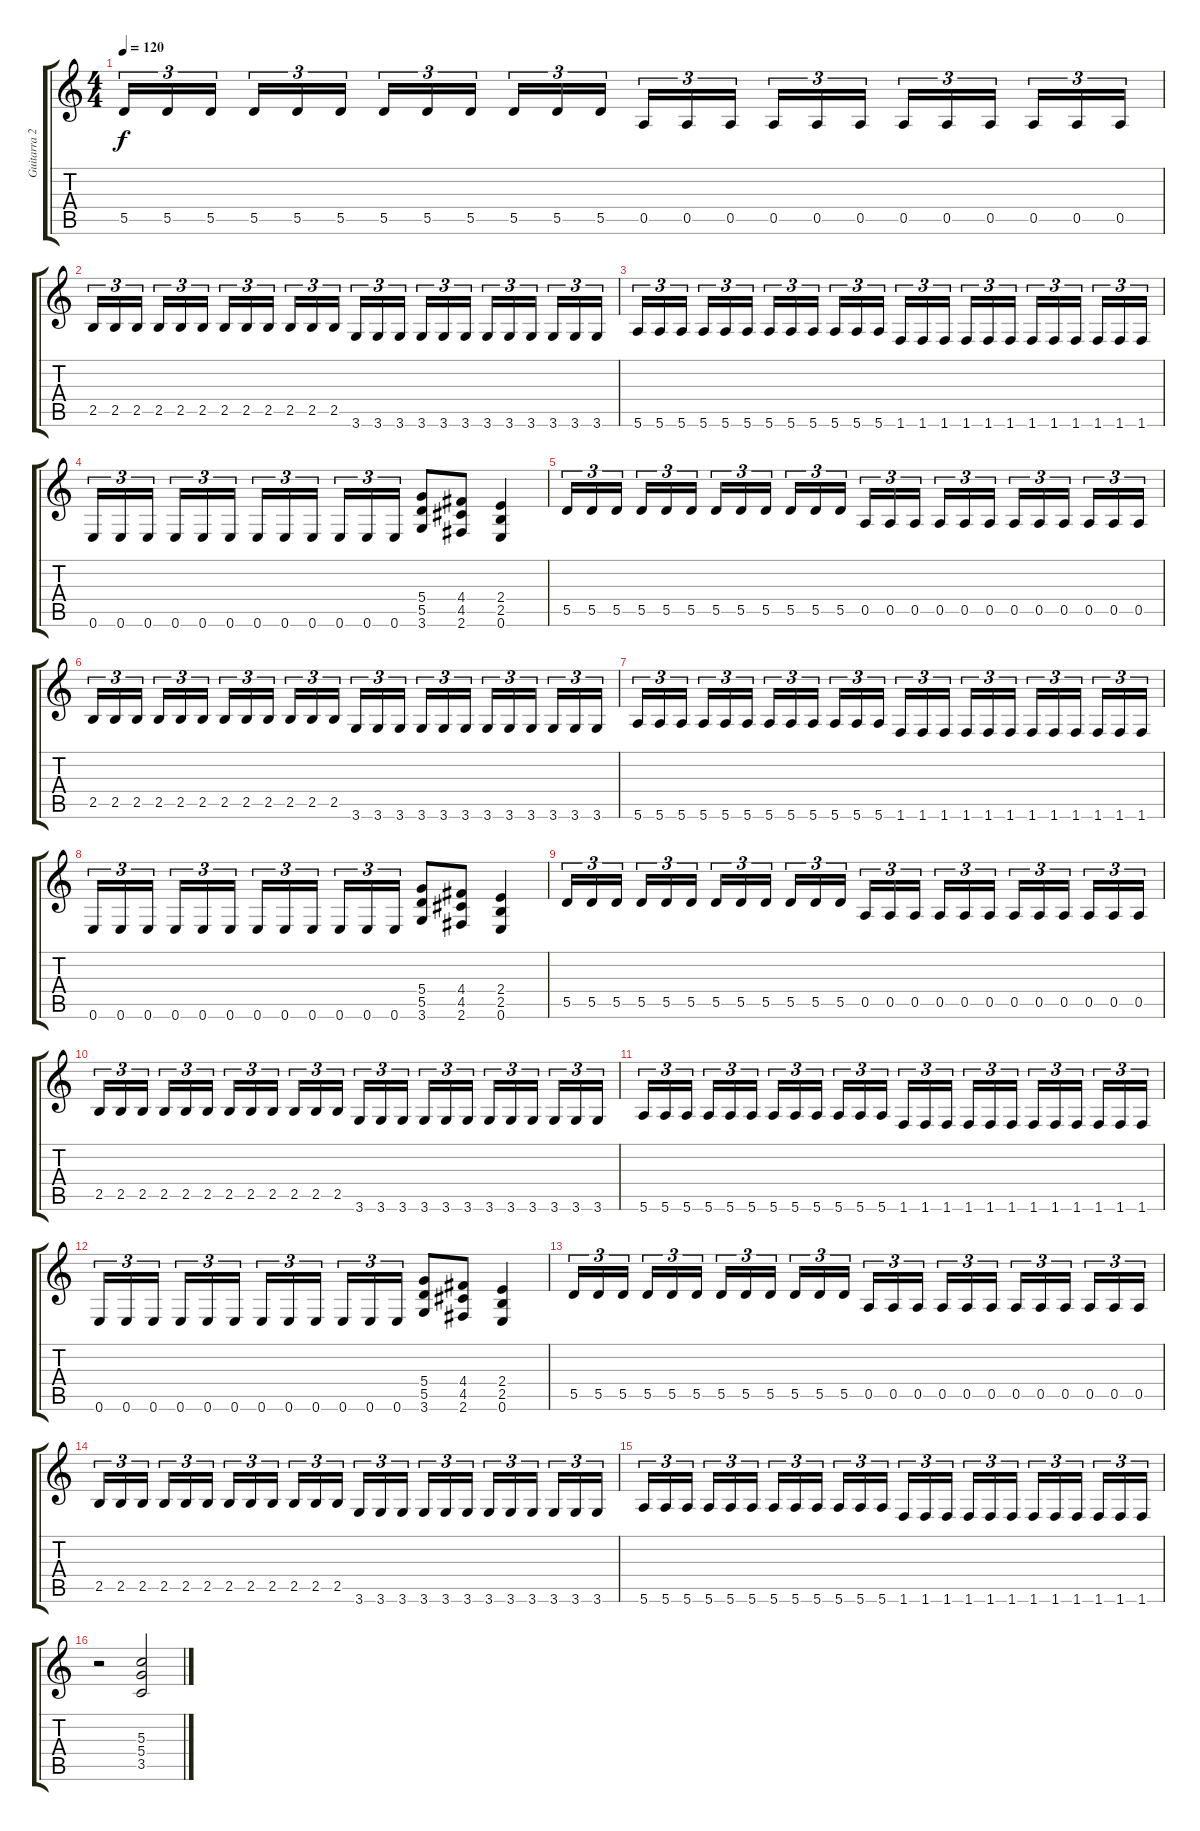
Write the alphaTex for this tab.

\track ("Guitarra 2" "Guitarra 2") {instrument distortionguitar}
\staff {score tabs}
\tuning (E4 B3 G3 D3 A2 E2) {hide}
\ts (4 4)
\tempo 120
\clef g2
\ks c
5.5.16{tu (3 2) dy f} 5.5.16{tu (3 2)} 5.5.16{tu (3 2)} 5.5.16{tu (3 2)} 5.5.16{tu (3 2)} 5.5.16{tu (3 2)} 5.5.16{tu (3 2)} 5.5.16{tu (3 2)} 5.5.16{tu (3 2)} 5.5.16{tu (3 2)} 5.5.16{tu (3 2)} 5.5.16{tu (3 2)} 0.5.16{tu (3 2)} 0.5.16{tu (3 2)} 0.5.16{tu (3 2)} 0.5.16{tu (3 2)} 0.5.16{tu (3 2)} 0.5.16{tu (3 2)} 0.5.16{tu (3 2)} 0.5.16{tu (3 2)} 0.5.16{tu (3 2)} 0.5.16{tu (3 2)} 0.5.16{tu (3 2)} 0.5.16{tu (3 2)} |
2.5.16{tu (3 2)} 2.5.16{tu (3 2)} 2.5.16{tu (3 2)} 2.5.16{tu (3 2)} 2.5.16{tu (3 2)} 2.5.16{tu (3 2)} 2.5.16{tu (3 2)} 2.5.16{tu (3 2)} 2.5.16{tu (3 2)} 2.5.16{tu (3 2)} 2.5.16{tu (3 2)} 2.5.16{tu (3 2)} 3.6.16{tu (3 2)} 3.6.16{tu (3 2)} 3.6.16{tu (3 2)} 3.6.16{tu (3 2)} 3.6.16{tu (3 2)} 3.6.16{tu (3 2)} 3.6.16{tu (3 2)} 3.6.16{tu (3 2)} 3.6.16{tu (3 2)} 3.6.16{tu (3 2)} 3.6.16{tu (3 2)} 3.6.16{tu (3 2)} |
5.6.16{tu (3 2)} 5.6.16{tu (3 2)} 5.6.16{tu (3 2)} 5.6.16{tu (3 2)} 5.6.16{tu (3 2)} 5.6.16{tu (3 2)} 5.6.16{tu (3 2)} 5.6.16{tu (3 2)} 5.6.16{tu (3 2)} 5.6.16{tu (3 2)} 5.6.16{tu (3 2)} 5.6.16{tu (3 2)} 1.6.16{tu (3 2)} 1.6.16{tu (3 2)} 1.6.16{tu (3 2)} 1.6.16{tu (3 2)} 1.6.16{tu (3 2)} 1.6.16{tu (3 2)} 1.6.16{tu (3 2)} 1.6.16{tu (3 2)} 1.6.16{tu (3 2)} 1.6.16{tu (3 2)} 1.6.16{tu (3 2)} 1.6.16{tu (3 2)} |
0.6.16{tu (3 2)} 0.6.16{tu (3 2)} 0.6.16{tu (3 2)} 0.6.16{tu (3 2)} 0.6.16{tu (3 2)} 0.6.16{tu (3 2)} 0.6.16{tu (3 2)} 0.6.16{tu (3 2)} 0.6.16{tu (3 2)} 0.6.16{tu (3 2)} 0.6.16{tu (3 2)} 0.6.16{tu (3 2)} (5.4 5.5 3.6).8 (4.4 4.5 2.6).8 (2.4 2.5 0.6).4 |
5.5.16{tu (3 2)} 5.5.16{tu (3 2)} 5.5.16{tu (3 2)} 5.5.16{tu (3 2)} 5.5.16{tu (3 2)} 5.5.16{tu (3 2)} 5.5.16{tu (3 2)} 5.5.16{tu (3 2)} 5.5.16{tu (3 2)} 5.5.16{tu (3 2)} 5.5.16{tu (3 2)} 5.5.16{tu (3 2)} 0.5.16{tu (3 2)} 0.5.16{tu (3 2)} 0.5.16{tu (3 2)} 0.5.16{tu (3 2)} 0.5.16{tu (3 2)} 0.5.16{tu (3 2)} 0.5.16{tu (3 2)} 0.5.16{tu (3 2)} 0.5.16{tu (3 2)} 0.5.16{tu (3 2)} 0.5.16{tu (3 2)} 0.5.16{tu (3 2)} |
2.5.16{tu (3 2)} 2.5.16{tu (3 2)} 2.5.16{tu (3 2)} 2.5.16{tu (3 2)} 2.5.16{tu (3 2)} 2.5.16{tu (3 2)} 2.5.16{tu (3 2)} 2.5.16{tu (3 2)} 2.5.16{tu (3 2)} 2.5.16{tu (3 2)} 2.5.16{tu (3 2)} 2.5.16{tu (3 2)} 3.6.16{tu (3 2)} 3.6.16{tu (3 2)} 3.6.16{tu (3 2)} 3.6.16{tu (3 2)} 3.6.16{tu (3 2)} 3.6.16{tu (3 2)} 3.6.16{tu (3 2)} 3.6.16{tu (3 2)} 3.6.16{tu (3 2)} 3.6.16{tu (3 2)} 3.6.16{tu (3 2)} 3.6.16{tu (3 2)} |
5.6.16{tu (3 2)} 5.6.16{tu (3 2)} 5.6.16{tu (3 2)} 5.6.16{tu (3 2)} 5.6.16{tu (3 2)} 5.6.16{tu (3 2)} 5.6.16{tu (3 2)} 5.6.16{tu (3 2)} 5.6.16{tu (3 2)} 5.6.16{tu (3 2)} 5.6.16{tu (3 2)} 5.6.16{tu (3 2)} 1.6.16{tu (3 2)} 1.6.16{tu (3 2)} 1.6.16{tu (3 2)} 1.6.16{tu (3 2)} 1.6.16{tu (3 2)} 1.6.16{tu (3 2)} 1.6.16{tu (3 2)} 1.6.16{tu (3 2)} 1.6.16{tu (3 2)} 1.6.16{tu (3 2)} 1.6.16{tu (3 2)} 1.6.16{tu (3 2)} |
0.6.16{tu (3 2)} 0.6.16{tu (3 2)} 0.6.16{tu (3 2)} 0.6.16{tu (3 2)} 0.6.16{tu (3 2)} 0.6.16{tu (3 2)} 0.6.16{tu (3 2)} 0.6.16{tu (3 2)} 0.6.16{tu (3 2)} 0.6.16{tu (3 2)} 0.6.16{tu (3 2)} 0.6.16{tu (3 2)} (5.4 5.5 3.6).8 (4.4 4.5 2.6).8 (2.4 2.5 0.6).4 |
5.5.16{tu (3 2)} 5.5.16{tu (3 2)} 5.5.16{tu (3 2)} 5.5.16{tu (3 2)} 5.5.16{tu (3 2)} 5.5.16{tu (3 2)} 5.5.16{tu (3 2)} 5.5.16{tu (3 2)} 5.5.16{tu (3 2)} 5.5.16{tu (3 2)} 5.5.16{tu (3 2)} 5.5.16{tu (3 2)} 0.5.16{tu (3 2)} 0.5.16{tu (3 2)} 0.5.16{tu (3 2)} 0.5.16{tu (3 2)} 0.5.16{tu (3 2)} 0.5.16{tu (3 2)} 0.5.16{tu (3 2)} 0.5.16{tu (3 2)} 0.5.16{tu (3 2)} 0.5.16{tu (3 2)} 0.5.16{tu (3 2)} 0.5.16{tu (3 2)} |
2.5.16{tu (3 2)} 2.5.16{tu (3 2)} 2.5.16{tu (3 2)} 2.5.16{tu (3 2)} 2.5.16{tu (3 2)} 2.5.16{tu (3 2)} 2.5.16{tu (3 2)} 2.5.16{tu (3 2)} 2.5.16{tu (3 2)} 2.5.16{tu (3 2)} 2.5.16{tu (3 2)} 2.5.16{tu (3 2)} 3.6.16{tu (3 2)} 3.6.16{tu (3 2)} 3.6.16{tu (3 2)} 3.6.16{tu (3 2)} 3.6.16{tu (3 2)} 3.6.16{tu (3 2)} 3.6.16{tu (3 2)} 3.6.16{tu (3 2)} 3.6.16{tu (3 2)} 3.6.16{tu (3 2)} 3.6.16{tu (3 2)} 3.6.16{tu (3 2)} |
5.6.16{tu (3 2)} 5.6.16{tu (3 2)} 5.6.16{tu (3 2)} 5.6.16{tu (3 2)} 5.6.16{tu (3 2)} 5.6.16{tu (3 2)} 5.6.16{tu (3 2)} 5.6.16{tu (3 2)} 5.6.16{tu (3 2)} 5.6.16{tu (3 2)} 5.6.16{tu (3 2)} 5.6.16{tu (3 2)} 1.6.16{tu (3 2)} 1.6.16{tu (3 2)} 1.6.16{tu (3 2)} 1.6.16{tu (3 2)} 1.6.16{tu (3 2)} 1.6.16{tu (3 2)} 1.6.16{tu (3 2)} 1.6.16{tu (3 2)} 1.6.16{tu (3 2)} 1.6.16{tu (3 2)} 1.6.16{tu (3 2)} 1.6.16{tu (3 2)} |
0.6.16{tu (3 2)} 0.6.16{tu (3 2)} 0.6.16{tu (3 2)} 0.6.16{tu (3 2)} 0.6.16{tu (3 2)} 0.6.16{tu (3 2)} 0.6.16{tu (3 2)} 0.6.16{tu (3 2)} 0.6.16{tu (3 2)} 0.6.16{tu (3 2)} 0.6.16{tu (3 2)} 0.6.16{tu (3 2)} (5.4 5.5 3.6).8 (4.4 4.5 2.6).8 (2.4 2.5 0.6).4 |
5.5.16{tu (3 2)} 5.5.16{tu (3 2)} 5.5.16{tu (3 2)} 5.5.16{tu (3 2)} 5.5.16{tu (3 2)} 5.5.16{tu (3 2)} 5.5.16{tu (3 2)} 5.5.16{tu (3 2)} 5.5.16{tu (3 2)} 5.5.16{tu (3 2)} 5.5.16{tu (3 2)} 5.5.16{tu (3 2)} 0.5.16{tu (3 2)} 0.5.16{tu (3 2)} 0.5.16{tu (3 2)} 0.5.16{tu (3 2)} 0.5.16{tu (3 2)} 0.5.16{tu (3 2)} 0.5.16{tu (3 2)} 0.5.16{tu (3 2)} 0.5.16{tu (3 2)} 0.5.16{tu (3 2)} 0.5.16{tu (3 2)} 0.5.16{tu (3 2)} |
2.5.16{tu (3 2)} 2.5.16{tu (3 2)} 2.5.16{tu (3 2)} 2.5.16{tu (3 2)} 2.5.16{tu (3 2)} 2.5.16{tu (3 2)} 2.5.16{tu (3 2)} 2.5.16{tu (3 2)} 2.5.16{tu (3 2)} 2.5.16{tu (3 2)} 2.5.16{tu (3 2)} 2.5.16{tu (3 2)} 3.6.16{tu (3 2)} 3.6.16{tu (3 2)} 3.6.16{tu (3 2)} 3.6.16{tu (3 2)} 3.6.16{tu (3 2)} 3.6.16{tu (3 2)} 3.6.16{tu (3 2)} 3.6.16{tu (3 2)} 3.6.16{tu (3 2)} 3.6.16{tu (3 2)} 3.6.16{tu (3 2)} 3.6.16{tu (3 2)} |
5.6.16{tu (3 2)} 5.6.16{tu (3 2)} 5.6.16{tu (3 2)} 5.6.16{tu (3 2)} 5.6.16{tu (3 2)} 5.6.16{tu (3 2)} 5.6.16{tu (3 2)} 5.6.16{tu (3 2)} 5.6.16{tu (3 2)} 5.6.16{tu (3 2)} 5.6.16{tu (3 2)} 5.6.16{tu (3 2)} 1.6.16{tu (3 2)} 1.6.16{tu (3 2)} 1.6.16{tu (3 2)} 1.6.16{tu (3 2)} 1.6.16{tu (3 2)} 1.6.16{tu (3 2)} 1.6.16{tu (3 2)} 1.6.16{tu (3 2)} 1.6.16{tu (3 2)} 1.6.16{tu (3 2)} 1.6.16{tu (3 2)} 1.6.16{tu (3 2)} |
r.2 (5.3 5.4 3.5).2
